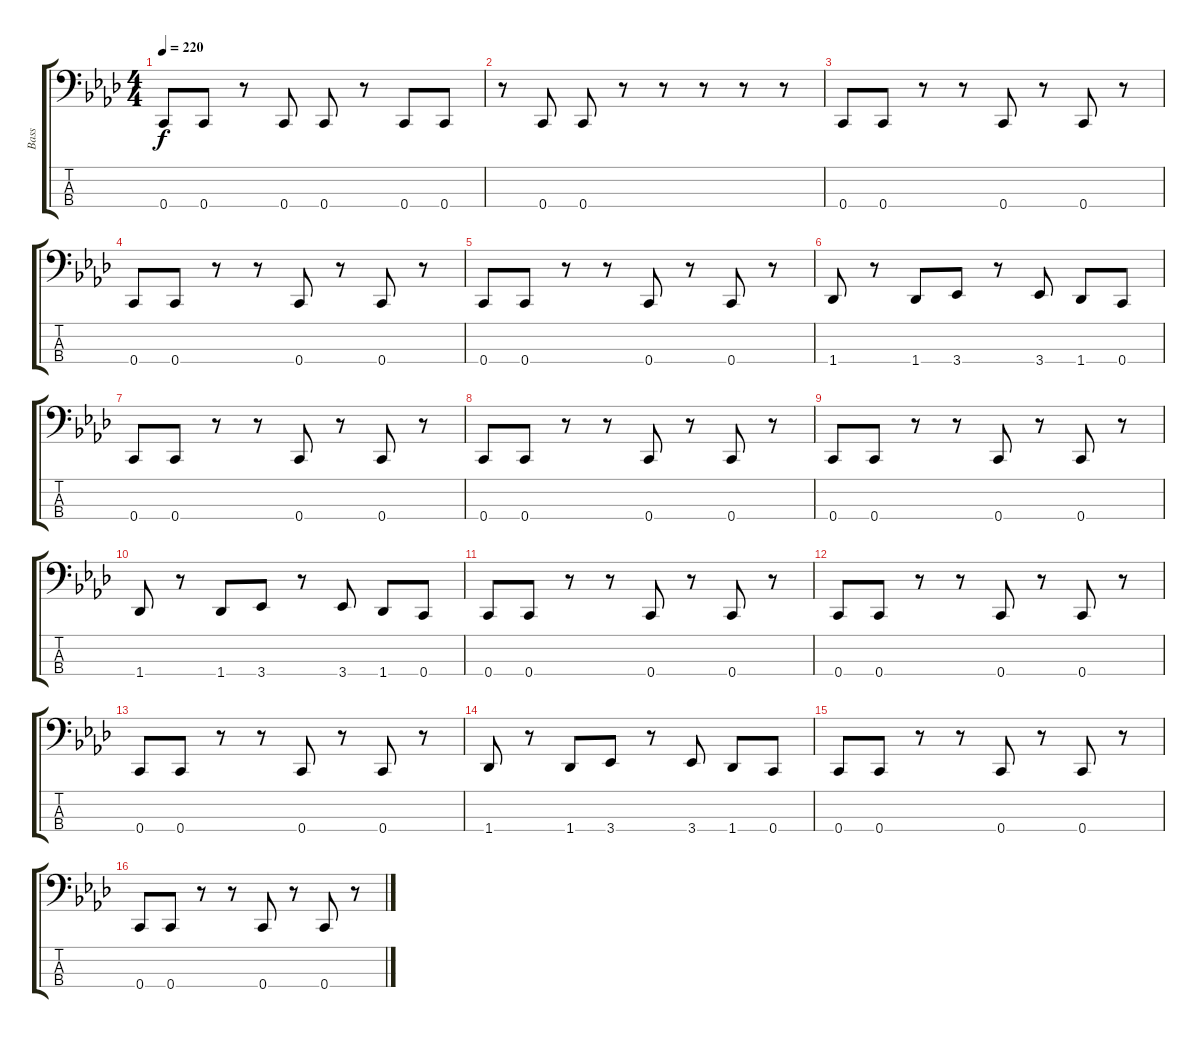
\track ("Bass" "Bass") {instrument electricbassfinger}
\staff {score tabs}
\tuning (F2 C2 G1 C1) {hide}
\ts (4 4)
\tempo 220
\clef f4
\ks fminor
0.4.8{dy f} 0.4.8 r.8 0.4.8 0.4.8 r.8 0.4.8 0.4.8 |
r.8 0.4.8 0.4.8 r.8 r.8 r.8 r.8 r.8 |
0.4.8 0.4.8 r.8 r.8 0.4.8 r.8 0.4.8 r.8 |
0.4.8 0.4.8 r.8 r.8 0.4.8 r.8 0.4.8 r.8 |
0.4.8 0.4.8 r.8 r.8 0.4.8 r.8 0.4.8 r.8 |
1.4.8 r.8 1.4.8 3.4.8 r.8 3.4.8 1.4.8 0.4.8 |
0.4.8 0.4.8 r.8 r.8 0.4.8 r.8 0.4.8 r.8 |
0.4.8 0.4.8 r.8 r.8 0.4.8 r.8 0.4.8 r.8 |
0.4.8 0.4.8 r.8 r.8 0.4.8 r.8 0.4.8 r.8 |
1.4.8 r.8 1.4.8 3.4.8 r.8 3.4.8 1.4.8 0.4.8 |
0.4.8 0.4.8 r.8 r.8 0.4.8 r.8 0.4.8 r.8 |
0.4.8 0.4.8 r.8 r.8 0.4.8 r.8 0.4.8 r.8 |
0.4.8 0.4.8 r.8 r.8 0.4.8 r.8 0.4.8 r.8 |
1.4.8 r.8 1.4.8 3.4.8 r.8 3.4.8 1.4.8 0.4.8 |
0.4.8 0.4.8 r.8 r.8 0.4.8 r.8 0.4.8 r.8 |
0.4.8 0.4.8 r.8 r.8 0.4.8 r.8 0.4.8 r.8
